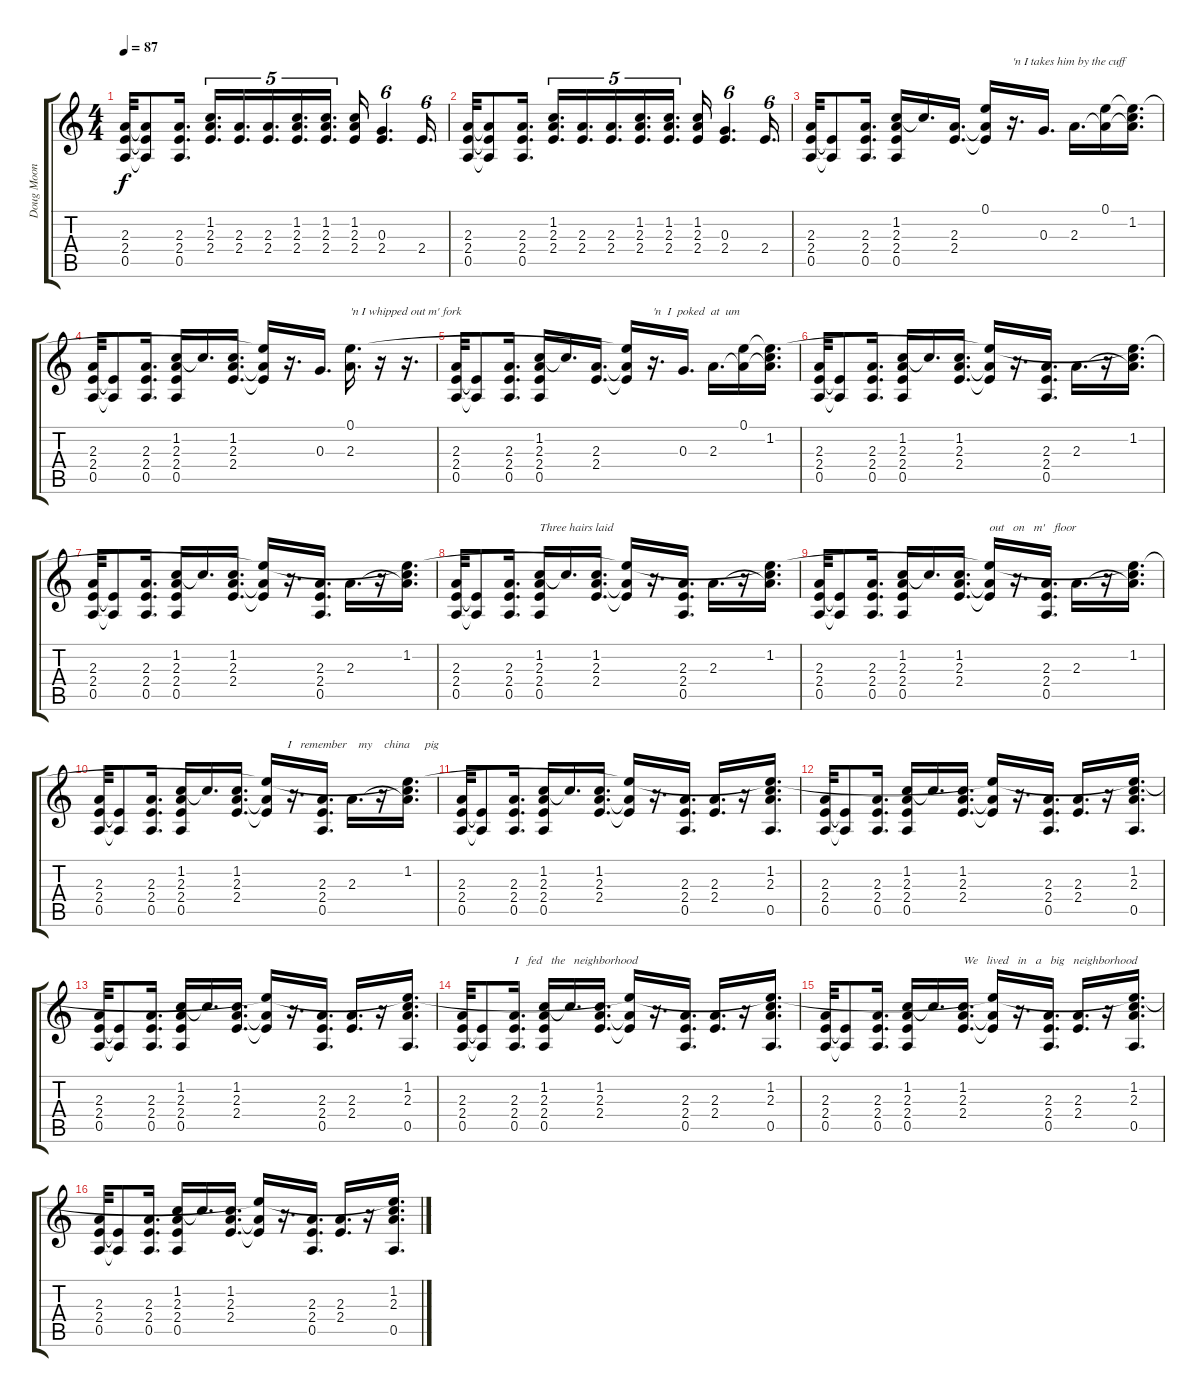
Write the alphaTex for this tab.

\track ("Doug Moon" "Doug Moon") {instrument acousticguitarsteel}
\staff {score tabs}
\tuning (E4 B3 G3 D3 A2 E2) {hide}
\ts (4 4)
\tempo 87
\clef g2
\ks c
(2.3 2.4 0.5).32{dy f} (2.3{t} 2.4{t} 0.5{t}).8 (2.3 2.4 0.5).16{d} (1.2 2.3 2.4).16{d tu (5 4)} (2.3 2.4).16{d tu (5 4)} (2.3 2.4).16{d tu (5 4)} (1.2 2.3 2.4).16{d tu (5 4)} (1.2 2.3 2.4).16{d tu (5 4)} (1.2 2.3 2.4).16 (0.3 2.4).4{d tu (6 4)} 2.4.16{d tu (6 4)} |
(2.3 2.4 0.5).32 (2.3{t} 2.4{t} 0.5{t}).8 (2.3 2.4 0.5).16{d} (1.2 2.3 2.4).16{d tu (5 4)} (2.3 2.4).16{d tu (5 4)} (2.3 2.4).16{d tu (5 4)} (1.2 2.3 2.4).16{d tu (5 4)} (1.2 2.3 2.4).16{d tu (5 4)} (1.2 2.3 2.4).16 (0.3 2.4).4{d tu (6 4)} 2.4.16{d tu (6 4)} |
(2.3 2.4 0.5).32 (2.4{t} 0.5{t}).8 (2.3 2.4 0.5).16{d} (1.2 2.3 2.4 0.5).16 1.2{t}.16{d} (2.3 2.4).16{d} (0.1 2.3{t} 2.4{t}).16 r.16{d txt "'n I takes him by the cuff"} 0.3.16{d} 2.3.16{d} (0.1 2.3{t}).16 (0.1{t} 1.2 2.3{t}).16{d} |
(2.3 2.4 0.5).32 (2.4{t} 0.5{t}).8 (2.3 2.4 0.5).16{d} (1.2 2.3 2.4 0.5).16 1.2{t}.16{d} (1.2 2.3 2.4).16{d} (0.1{t} 2.3{t} 2.4{t}).16 r.16{d} 0.3.16{d} (0.1 2.3).16{d txt "'n I whipped out m' fork"} r.16 r.16{d} |
(2.3 2.4 0.5).32 (2.4{t} 0.5{t}).8 (2.3 2.4 0.5).16{d} (1.2 2.3 2.4 0.5).16 1.2{t}.16{d} (2.3 2.4).16{d} (0.1{t} 2.3{t} 2.4{t}).16 r.16{d txt "'n  I  poked  at  um"} 0.3.16{d} 2.3.16{d} (0.1 2.3{t}).16 (0.1{t} 1.2 2.3{t}).16{d} |
(2.3 2.4 0.5).32 (2.4{t} 0.5{t}).8 (2.3 2.4 0.5).16{d} (1.2 2.3 2.4 0.5).16 1.2{t}.16{d} (1.2 2.3 2.4).16{d} (0.1{t} 2.3{t} 2.4{t}).16 r.16{d} (2.3 2.4 0.5).16{d} 2.3.16{d} r.16 (0.1{t} 1.2 2.3{t}).16{d} |
(2.3 2.4 0.5).32 (2.4{t} 0.5{t}).8 (2.3 2.4 0.5).16{d} (1.2 2.3 2.4 0.5).16 1.2{t}.16{d} (1.2 2.3 2.4).16{d} (0.1{t} 2.3{t} 2.4{t}).16 r.16{d} (2.3 2.4 0.5).16{d} 2.3.16{d} r.16 (0.1{t} 1.2 2.3{t}).16{d} |
(2.3 2.4 0.5).32 (2.4{t} 0.5{t}).8 (2.3 2.4 0.5).16{d} (1.2 2.3 2.4 0.5).16{txt "Three hairs laid"} 1.2{t}.16{d} (1.2 2.3 2.4).16{d} (0.1{t} 2.3{t} 2.4{t}).16 r.16{d} (2.3 2.4 0.5).16{d} 2.3.16{d} r.16 (0.1{t} 1.2 2.3{t}).16{d} |
(2.3 2.4 0.5).32 (2.4{t} 0.5{t}).8 (2.3 2.4 0.5).16{d} (1.2 2.3 2.4 0.5).16 1.2{t}.16{d} (1.2 2.3 2.4).16{d} (0.1{t} 2.3{t} 2.4{t}).16{txt "out   on   m'   floor"} r.16{d} (2.3 2.4 0.5).16{d} 2.3.16{d} r.16 (0.1{t} 1.2 2.3{t}).16{d} |
(2.3 2.4 0.5).32 (2.4{t} 0.5{t}).8 (2.3 2.4 0.5).16{d} (1.2 2.3 2.4 0.5).16 1.2{t}.16{d} (1.2 2.3 2.4).16{d} (0.1{t} 2.3{t} 2.4{t}).16{txt "       I   remember    my    china     pig"} r.16{d} (2.3 2.4 0.5).16{d} 2.3.16{d} r.16 (0.1{t} 1.2 2.3{t}).16{d} |
(2.3 2.4 0.5).32 (2.4{t} 0.5{t}).8 (2.3 2.4 0.5).16{d} (1.2 2.3 2.4 0.5).16 1.2{t}.16{d} (1.2 2.3 2.4).16{d} (0.1{t} 2.3{t} 2.4{t}).16 r.16{d} (2.3 2.4 0.5).16{d} (2.3 2.4).16{d} r.16 (0.1{t} 1.2 2.3 0.5).16{d} |
(2.3 2.4 0.5).32 (2.4{t} 0.5{t}).8 (2.3 2.4 0.5).16{d} (1.2 2.3 2.4 0.5).16 1.2{t}.16{d} (1.2 2.3 2.4).16{d} (0.1{t} 2.3{t} 2.4{t}).16 r.16{d} (2.3 2.4 0.5).16{d} (2.3 2.4).16{d} r.16 (0.1{t} 1.2 2.3 0.5).16{d} |
(2.3 2.4 0.5).32 (2.4{t} 0.5{t}).8 (2.3 2.4 0.5).16{d} (1.2 2.3 2.4 0.5).16 1.2{t}.16{d} (1.2 2.3 2.4).16{d} (0.1{t} 2.3{t} 2.4{t}).16 r.16{d} (2.3 2.4 0.5).16{d} (2.3 2.4).16{d} r.16 (0.1{t} 1.2 2.3 0.5).16{d} |
(2.3 2.4 0.5).32 (2.4{t} 0.5{t}).8 (2.3 2.4 0.5).16{d txt "I   fed   the   neighborhood"} (1.2 2.3 2.4 0.5).16 1.2{t}.16{d} (1.2 2.3 2.4).16{d} (0.1{t} 2.3{t} 2.4{t}).16 r.16{d} (2.3 2.4 0.5).16{d} (2.3 2.4).16{d} r.16 (0.1{t} 1.2 2.3 0.5).16{d} |
(2.3 2.4 0.5).32 (2.4{t} 0.5{t}).8 (2.3 2.4 0.5).16{d} (1.2 2.3 2.4 0.5).16 1.2{t}.16{d} (1.2 2.3 2.4).16{d txt "We   lived   in   a   big   neighborhood"} (0.1{t} 2.3{t} 2.4{t}).16 r.16{d} (2.3 2.4 0.5).16{d} (2.3 2.4).16{d} r.16 (0.1{t} 1.2 2.3 0.5).16{d} |
(2.3 2.4 0.5).32 (2.4{t} 0.5{t}).8 (2.3 2.4 0.5).16{d} (1.2 2.3 2.4 0.5).16 1.2{t}.16{d} (1.2 2.3 2.4).16{d} (0.1{t} 2.3{t} 2.4{t}).16 r.16{d} (2.3 2.4 0.5).16{d} (2.3 2.4).16{d} r.16 (0.1{t} 1.2 2.3 0.5).16{d}
